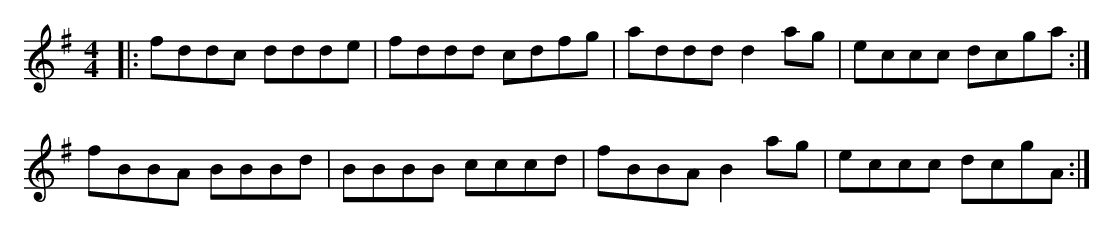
X:1
M:4/4
K:Dmix
|:fddc ddde|fddd cdfg|addd d2 ag|eccc dcga:|
fBBA BBBd|BBBB cccd|fBBA B2 ag|eccc dcgA:|
